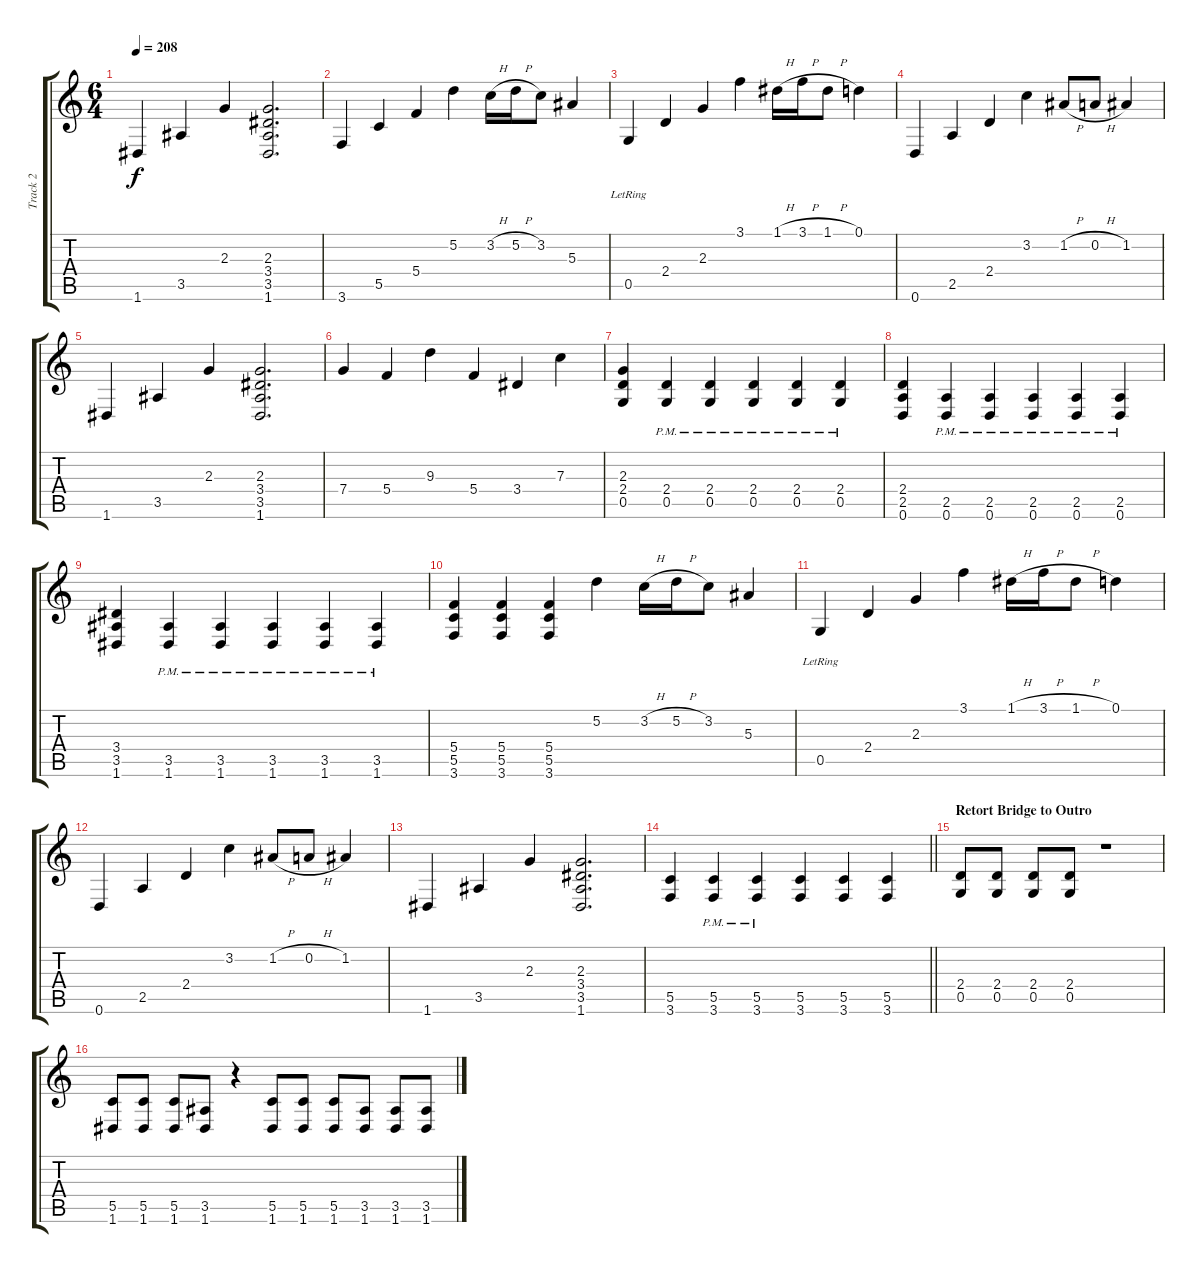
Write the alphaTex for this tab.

\track ("Track 2" "Track 2") {instrument distortionguitar}
\staff {score tabs}
\tuning (D4 A3 F3 C3 G2 D2) {hide}
\ts (6 4)
\tempo 208
\clef g2
\ks c
1.6.4{dy f} 3.5.4 2.3.4 (2.3 3.4 3.5 1.6).2{d} |
3.6.4 5.5.4 5.4.4 5.2.4 3.2{h}.16 5.2{h}.16 3.2.8 5.3.4 |
0.5{lr}.4 2.4.4 2.3.4 3.1.4 1.1{h}.16 3.1{h}.16 1.1{h}.8 0.1.4 |
0.6.4 2.5.4 2.4.4 3.2.4 1.2{h}.8 0.2{h}.8 1.2.4 |
1.6.4 3.5.4 2.3.4 (2.3 3.4 3.5 1.6).2{d} |
7.4.4 5.4.4 9.3.4 5.4.4 3.4.4 7.3.4 |
(2.3 2.4 0.5).4 (2.4{pm} 0.5{pm}).4 (2.4{pm} 0.5{pm}).4 (2.4{pm} 0.5{pm}).4 (2.4{pm} 0.5{pm}).4 (2.4 0.5{pm}).4 |
(2.4 2.5 0.6).4 (2.5{pm} 0.6{pm}).4 (2.5{pm} 0.6{pm}).4 (2.5{pm} 0.6{pm}).4 (2.5{pm} 0.6{pm}).4 (2.5{pm} 0.6{pm}).4 |
(3.4 3.5 1.6).4 (3.5{pm} 1.6{pm}).4 (3.5{pm} 1.6{pm}).4 (3.5{pm} 1.6{pm}).4 (3.5{pm} 1.6{pm}).4 (3.5{pm} 1.6{pm}).4 |
(5.4 5.5 3.6).4 (5.4 5.5 3.6).4 (5.4 5.5 3.6).4 5.2.4 3.2{h}.16 5.2{h}.16 3.2.8 5.3.4 |
0.5{lr}.4 2.4.4 2.3.4 3.1.4 1.1{h}.16 3.1{h}.16 1.1{h}.8 0.1.4 |
0.6.4 2.5.4 2.4.4 3.2.4 1.2{h}.8 0.2{h}.8 1.2.4 |
1.6.4 3.5.4 2.3.4 (2.3 3.4 3.5 1.6).2{d} |
\barLineRight lightlight
(5.5 3.6).4 (5.5{pm} 3.6{pm}).4 (5.5{pm} 3.6{pm}).4 (5.5 3.6).4 (5.5 3.6).4 (5.5 3.6).4 |
\section ("" "Retort Bridge to Outro")
(2.4 0.5).8 (2.4 0.5).8 (2.4 0.5).8 (2.4 0.5).8 r.1 |
(5.5 1.6).8 (5.5 1.6).8 (5.5 1.6).8 (3.5 1.6).8 r.4 (5.5 1.6).8 (5.5 1.6).8 (5.5 1.6).8 (3.5 1.6).8 (3.5 1.6).8 (3.5 1.6).8
